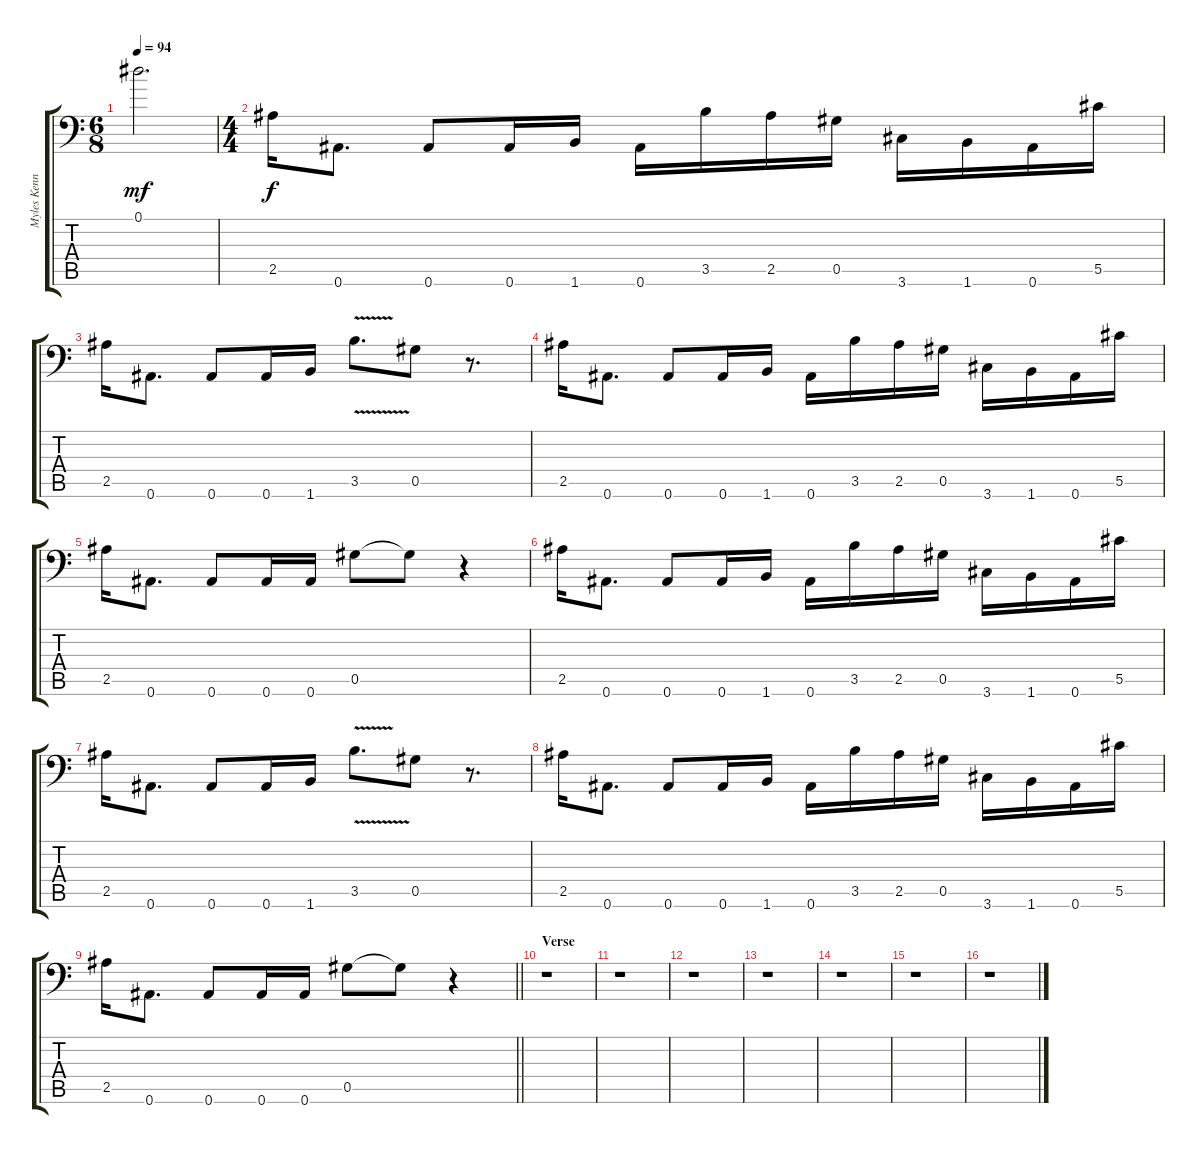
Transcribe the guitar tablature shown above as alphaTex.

\track ("Myles Kennedy" "Myles Kenn") {instrument distortionguitar}
\staff {score tabs}
\tuning (Eb4 Bb3 Gb3 Db3 Ab2 Bb1) {hide}
\ts (6 8)
\tempo 94
\clef f4
\ks c
0.1{t}.2{d dy mf} |
\ts (4 4)
2.5.16{dy f} 0.6.8{d} 0.6.8 0.6.16 1.6.16 0.6.16 3.5.16 2.5.16 0.5.16 3.6.16 1.6.16 0.6.16 5.5.16 |
2.5.16 0.6.8{d} 0.6.8 0.6.16 1.6.16 3.5{v}.8{d} 0.5.8 r.8{d} |
2.5.16 0.6.8{d} 0.6.8 0.6.16 1.6.16 0.6.16 3.5.16 2.5.16 0.5.16 3.6.16 1.6.16 0.6.16 5.5.16 |
2.5.16 0.6.8{d} 0.6.8 0.6.16 0.6.16 0.5.8 0.5{t}.8 r.4 |
2.5.16 0.6.8{d} 0.6.8 0.6.16 1.6.16 0.6.16 3.5.16 2.5.16 0.5.16 3.6.16 1.6.16 0.6.16 5.5.16 |
2.5.16 0.6.8{d} 0.6.8 0.6.16 1.6.16 3.5{v}.8{d} 0.5.8 r.8{d} |
2.5.16 0.6.8{d} 0.6.8 0.6.16 1.6.16 0.6.16 3.5.16 2.5.16 0.5.16 3.6.16 1.6.16 0.6.16 5.5.16 |
\barLineRight lightlight
2.5.16 0.6.8{d} 0.6.8 0.6.16 0.6.16 0.5.8 0.5{t}.8 r.4 |
\section ("" "Verse")
r.1 |
r.1 |
r.1 |
r.1 |
r.1 |
r.1 |
r.1
